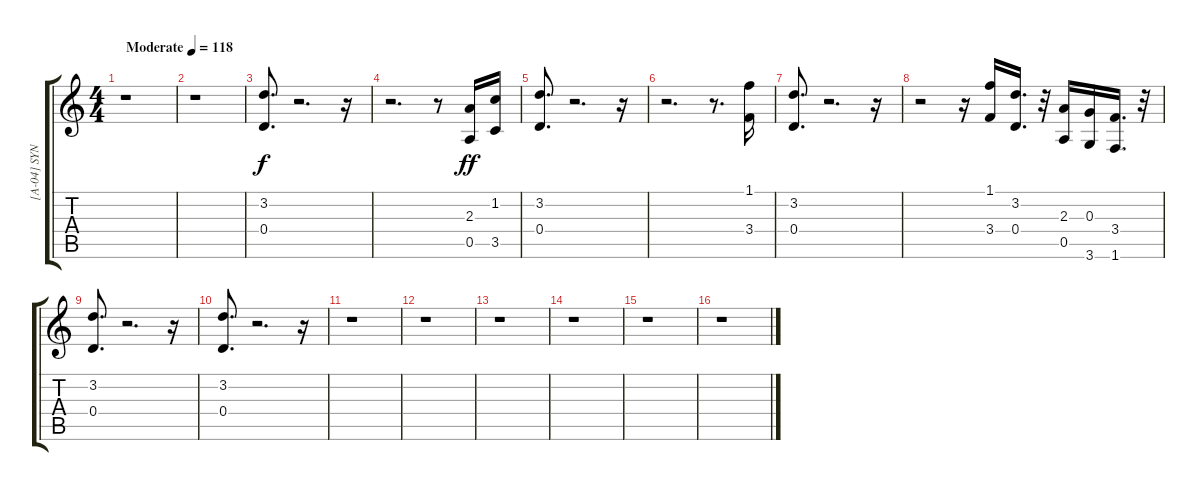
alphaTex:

\track ("[A-04] SYNTH" "[A-04] SYN") {instrument electricguitarmuted}
\staff {score tabs}
\tuning (E4 B3 G3 D3 A2 E2) {hide}
\ts (4 4)
\tempo (118 "Moderate")
\clef g2
\ks c
r.1{dy f instrument electricguitarmuted} |
r.1 |
(3.2 0.4).8{d} r.2{d} r.16 |
r.2{d} r.8 (2.3 0.5).16{dy ff} (1.2 3.5).16 |
(3.2 0.4).8{d} r.2{d} r.16 |
r.2{d} r.8{d} (1.1 3.4).16 |
(3.2 0.4).8{d} r.2{d} r.16 |
r.2 r.16 (1.1 3.4).16 (3.2 0.4).16{d} r.32 (2.3 0.5).16 (0.3 3.6).16 (3.4 1.6).16{d} r.32 |
(3.2 0.4).8{d} r.2{d} r.16 |
(3.2 0.4).8{d} r.2{d} r.16 |
r.1 |
r.1 |
r.1 |
r.1 |
r.1 |
r.1
